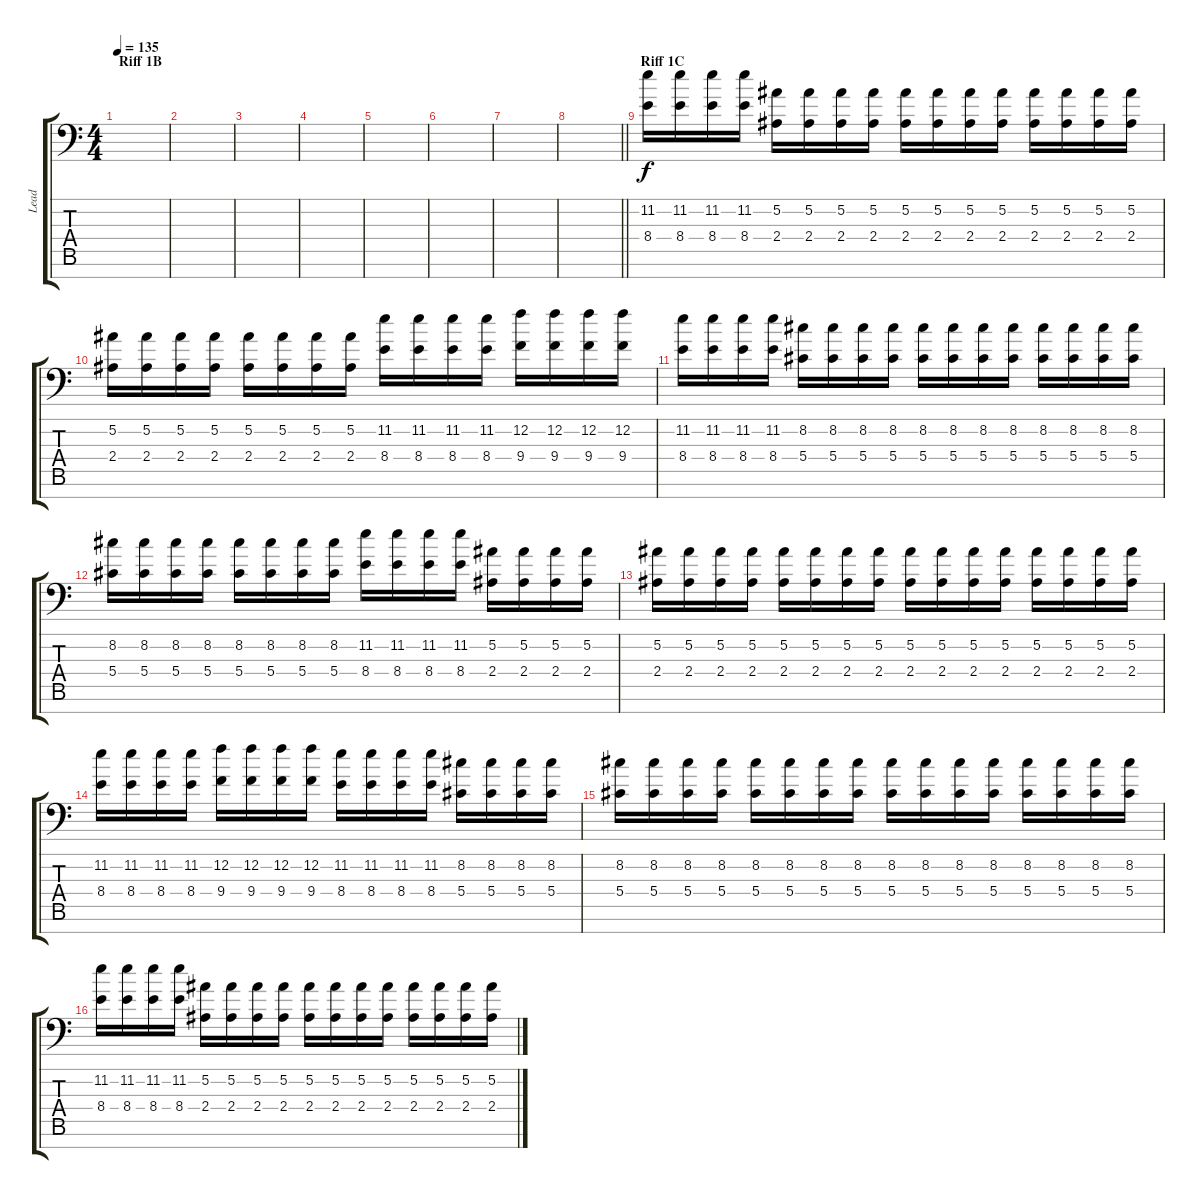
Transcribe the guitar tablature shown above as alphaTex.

\track ("Lead" "Lead") {instrument distortionguitar}
\staff {score tabs}
\tuning (Bb3 F3 Db3 Ab2 Eb2 Bb1 F1) {hide}
\ts (4 4)
\section ("" "Riff 1B")
\tempo 135
\clef f4
\ks c
|
|
|
|
|
|
|
\barLineRight lightlight
|
\section ("" "Riff 1C")
(11.2 8.4).16 (11.2 8.4).16 (11.2 8.4).16 (11.2 8.4).16 (5.2 2.4).16 (5.2 2.4).16 (5.2 2.4).16 (5.2 2.4).16 (5.2 2.4).16 (5.2 2.4).16 (5.2 2.4).16 (5.2 2.4).16 (5.2 2.4).16 (5.2 2.4).16 (5.2 2.4).16 (5.2 2.4).16 |
(5.2 2.4).16 (5.2 2.4).16 (5.2 2.4).16 (5.2 2.4).16 (5.2 2.4).16 (5.2 2.4).16 (5.2 2.4).16 (5.2 2.4).16 (11.2 8.4).16 (11.2 8.4).16 (11.2 8.4).16 (11.2 8.4).16 (12.2 9.4).16 (12.2 9.4).16 (12.2 9.4).16 (12.2 9.4).16 |
(11.2 8.4).16 (11.2 8.4).16 (11.2 8.4).16 (11.2 8.4).16 (8.2 5.4).16 (8.2 5.4).16 (8.2 5.4).16 (8.2 5.4).16 (8.2 5.4).16 (8.2 5.4).16 (8.2 5.4).16 (8.2 5.4).16 (8.2 5.4).16 (8.2 5.4).16 (8.2 5.4).16 (8.2 5.4).16 |
(8.2 5.4).16 (8.2 5.4).16 (8.2 5.4).16 (8.2 5.4).16 (8.2 5.4).16 (8.2 5.4).16 (8.2 5.4).16 (8.2 5.4).16 (11.2 8.4).16 (11.2 8.4).16 (11.2 8.4).16 (11.2 8.4).16 (5.2 2.4).16 (5.2 2.4).16 (5.2 2.4).16 (5.2 2.4).16 |
(5.2 2.4).16 (5.2 2.4).16 (5.2 2.4).16 (5.2 2.4).16 (5.2 2.4).16 (5.2 2.4).16 (5.2 2.4).16 (5.2 2.4).16 (5.2 2.4).16 (5.2 2.4).16 (5.2 2.4).16 (5.2 2.4).16 (5.2 2.4).16 (5.2 2.4).16 (5.2 2.4).16 (5.2 2.4).16 |
(11.2 8.4).16 (11.2 8.4).16 (11.2 8.4).16 (11.2 8.4).16 (12.2 9.4).16 (12.2 9.4).16 (12.2 9.4).16 (12.2 9.4).16 (11.2 8.4).16 (11.2 8.4).16 (11.2 8.4).16 (11.2 8.4).16 (8.2 5.4).16 (8.2 5.4).16 (8.2 5.4).16 (8.2 5.4).16 |
(8.2 5.4).16 (8.2 5.4).16 (8.2 5.4).16 (8.2 5.4).16 (8.2 5.4).16 (8.2 5.4).16 (8.2 5.4).16 (8.2 5.4).16 (8.2 5.4).16 (8.2 5.4).16 (8.2 5.4).16 (8.2 5.4).16 (8.2 5.4).16 (8.2 5.4).16 (8.2 5.4).16 (8.2 5.4).16 |
(11.2 8.4).16 (11.2 8.4).16 (11.2 8.4).16 (11.2 8.4).16 (5.2 2.4).16 (5.2 2.4).16 (5.2 2.4).16 (5.2 2.4).16 (5.2 2.4).16 (5.2 2.4).16 (5.2 2.4).16 (5.2 2.4).16 (5.2 2.4).16 (5.2 2.4).16 (5.2 2.4).16 (5.2 2.4).16
